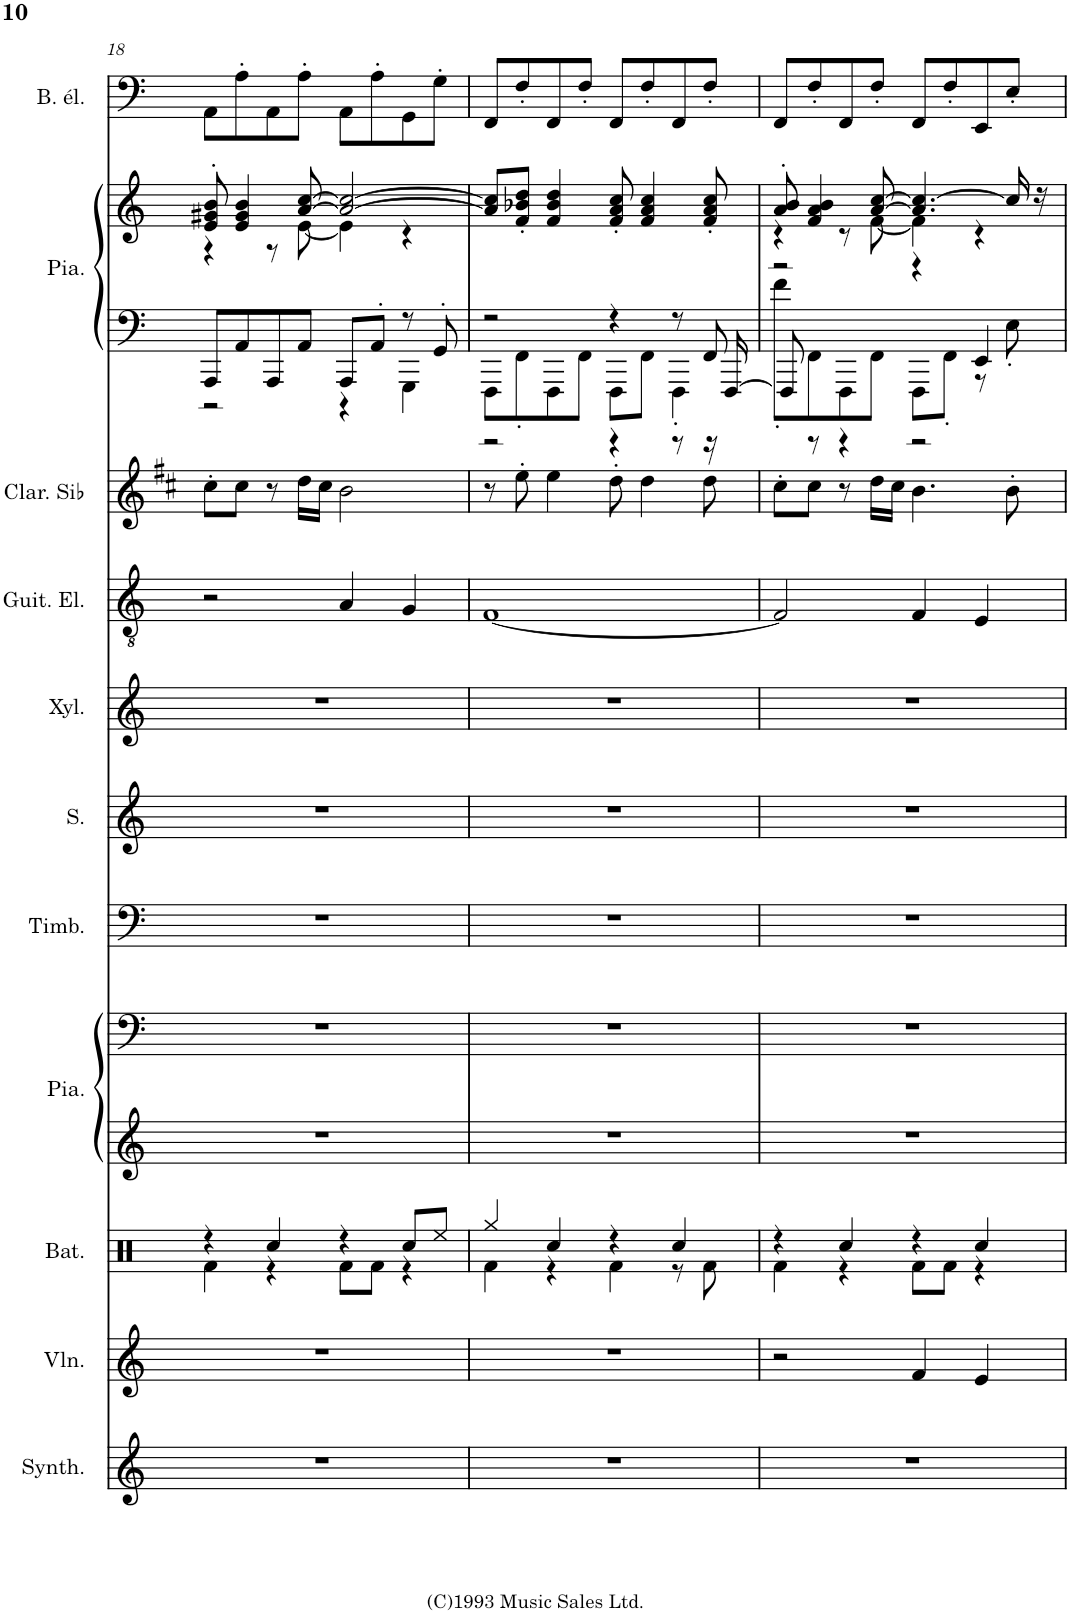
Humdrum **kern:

**kern	**kern	**kern	**kern	**kern	**kern	**kern	**kern	**kern	**kern	**kern	**kern	**kern
*part11	*part10	*part9	*part8	*part8	*part7	*part6	*part5	*part4	*part3	*part2	*part2	*part1
*staff13	*staff12	*staff11	*staff10	*staff9	*staff8	*staff7	*staff6	*staff5	*staff4	*staff3	*staff2	*staff1
*I"Synthétiseur d'effets	*I"Violon	*I"Batterie	*I"Piano	*	*I"Timbales	*I"Soprano	*I"Xylophone	*I"Guitare électrique	*I"Clarinette en Sib	*I"Piano	*	*I"Basse électrique, Money Money
*I'Synth.	*I'Vln.	*I'Bat.	*I'Pia.	*	*I'Timb.	*I'S.	*I'Xyl.	*I'Guit. El.	*I'Clar. Sib	*I'Pia.	*	*I'B. él.
!!LO:PB:g=z
*clefG2	*clefG2	*clefX	*clefG2	*clefF4	*clefF4	*clefG2	*clefG2	*clefGv2	*clefG2	*clefG2	*clefG2	*clefF4
*	*	*	*	*	*	*	*Trd-7c-12	*	*Trd1c2	*	*	*Trd7c12
*k[]	*k[]	*k[]	*k[]	*k[]	*k[]	*k[]	*k[]	*k[]	*k[f#c#]	*k[]	*k[]	*k[]
*M4/4	*M4/4	*M4/4	*M4/4	*M4/4	*M4/4	*M4/4	*M4/4	*M4/4	*M4/4	*M4/4	*M4/4	*M4/4
=18	=18	=18	=18	=18	=18	=18	=18	=18	=18	=18	=18	=18
*	*	*^	*	*	*	*	*	*	*	*^	*^	*
1r	1r	4r	4Rf\	1r	1r	1r	1r	1r	2r	8cc#'\L	8AAA/L	2r	8e/' 8g#X/' 8b/'	4r	8AA\L
.	.	.	.	.	.	.	.	.	.	8cc#\J	8AA/	.	4e/ 4g#/ 4b/	.	8A'\
.	.	4Rcc/	4r	.	.	.	.	.	.	8r	8AAA/	.	.	8r	8AA\
.	.	.	.	.	.	.	.	.	.	16dd\LL	8AA/J	.	[8a/ [8cc/	[8e\	8A'\J
.	.	.	.	.	.	.	.	.	.	16cc#\JJ	.	.	.	.	.
.	.	4r	8Rf\L	.	.	.	.	.	4A/	2b\	8AAA/L	4r	2a/_ 2cc/_	4e\]	8AA\L
.	.	.	8Rf\J	.	.	.	.	.	.	.	8AA'/J	.	.	.	8A'\
.	.	8Rcc/L	4r	.	.	.	.	.	4G/	.	8r	4GGG\	.	4r	8GG\
.	.	8Ree/J	.	.	.	.	.	.	.	.	8GG'/	.	.	.	8G'\J
*	*	*	*	*	*	*	*	*	*	*	*	*	*v	*v	*
=19	=19	=19	=19	=19	=19	=19	=19	=19	=19	=19	=19	=19	=19	=19
*	*	*	*	*	*	*	*	*	*	*	*	*^	*	*
1r	1r	4Rgg/	4Rf\	1r	1r	1r	1r	1r	[1F	8r	2r	8FFF\L	2r	8a/] 8cc/]L	8FF/L
.	.	.	.	.	.	.	.	.	.	8ee'\	.	8FF'\	.	8f/' 8b-X/' 8dd/'J	8F'/
.	.	4Rcc/	4r	.	.	.	.	.	.	4ee\	.	8FFF\	.	4f/ 4b-/ 4dd/	8FF/
.	.	.	.	.	.	.	.	.	.	.	.	8FF\J	.	.	8F'/J
.	.	4r	4Rf\	.	.	.	.	.	.	8dd'\	4r	8FFF\L	4r	8f/' 8a/' 8cc/'	8FF/L
.	.	.	.	.	.	.	.	.	.	4dd\	.	8FF\J	.	4f/ 4a/ 4cc/	8F'/
.	.	4Rcc/	8r	.	.	.	.	.	.	.	8r	4FFF'\	8r	.	8FF/
.	.	.	8Rf\	.	.	.	.	.	.	8dd\	8FF/	.	16r	8f/' 8a/' 8cc/'	8F'/J
.	.	.	.	.	.	.	.	.	.	.	.	.	[16FFF/	.	.
=20	=20	=20	=20	=20	=20	=20	=20	=20	=20	=20	=20	=20	=20	=20	=20
*	*	*	*	*	*	*	*	*	*	*	*	*	*	*^	*
1r	2r	4r	4Rf\	1r	1r	1r	1r	1r	2F/]	8cc#'\L	2r	8f'\L	8FFF/]	8a/' 8b/'	4r	8FF/L
.	.	.	.	.	.	.	.	.	.	8cc#\J	.	8FF\	8r	4f/ 4a/ 4b/	.	8F'/
.	.	4Rcc/	4r	.	.	.	.	.	.	8r	.	8FFF\	4r	.	8r	8FF/
.	.	.	.	.	.	.	.	.	.	16dd\LL	.	8FF\J	.	[8a/ [8cc/	[8f\	8F'/J
.	.	.	.	.	.	.	.	.	.	16cc#\JJ	.	.	.	.	.	.
.	4f/	4r	8Rf\L	.	.	.	.	.	4F/	4.b\	4r	8FFF\L	2r	4.a/] 4.cc/_	4f\]	8FF/L
.	.	.	8Rf\J	.	.	.	.	.	.	.	.	8FF'\J	.	.	.	8F'/
.	4e/	4Rcc/	4r	.	.	.	.	.	4E/	.	4EE/	8r	.	.	4r	8EE/
.	.	.	.	.	.	.	.	.	.	8b'\	.	8E'\	.	16cc/]	.	8E'/J
.	.	.	.	.	.	.	.	.	.	.	.	.	.	16r	.	.
*	*	*	*	*	*	*	*	*	*	*	*v	*v	*v	*	*	*
*	*	*v	*v	*	*	*	*	*	*	*	*	*v	*v	*
=	=	=	=	=	=	=	=	=	=	=	=	=
*-	*-	*-	*-	*-	*-	*-	*-	*-	*-	*-	*-	*-
